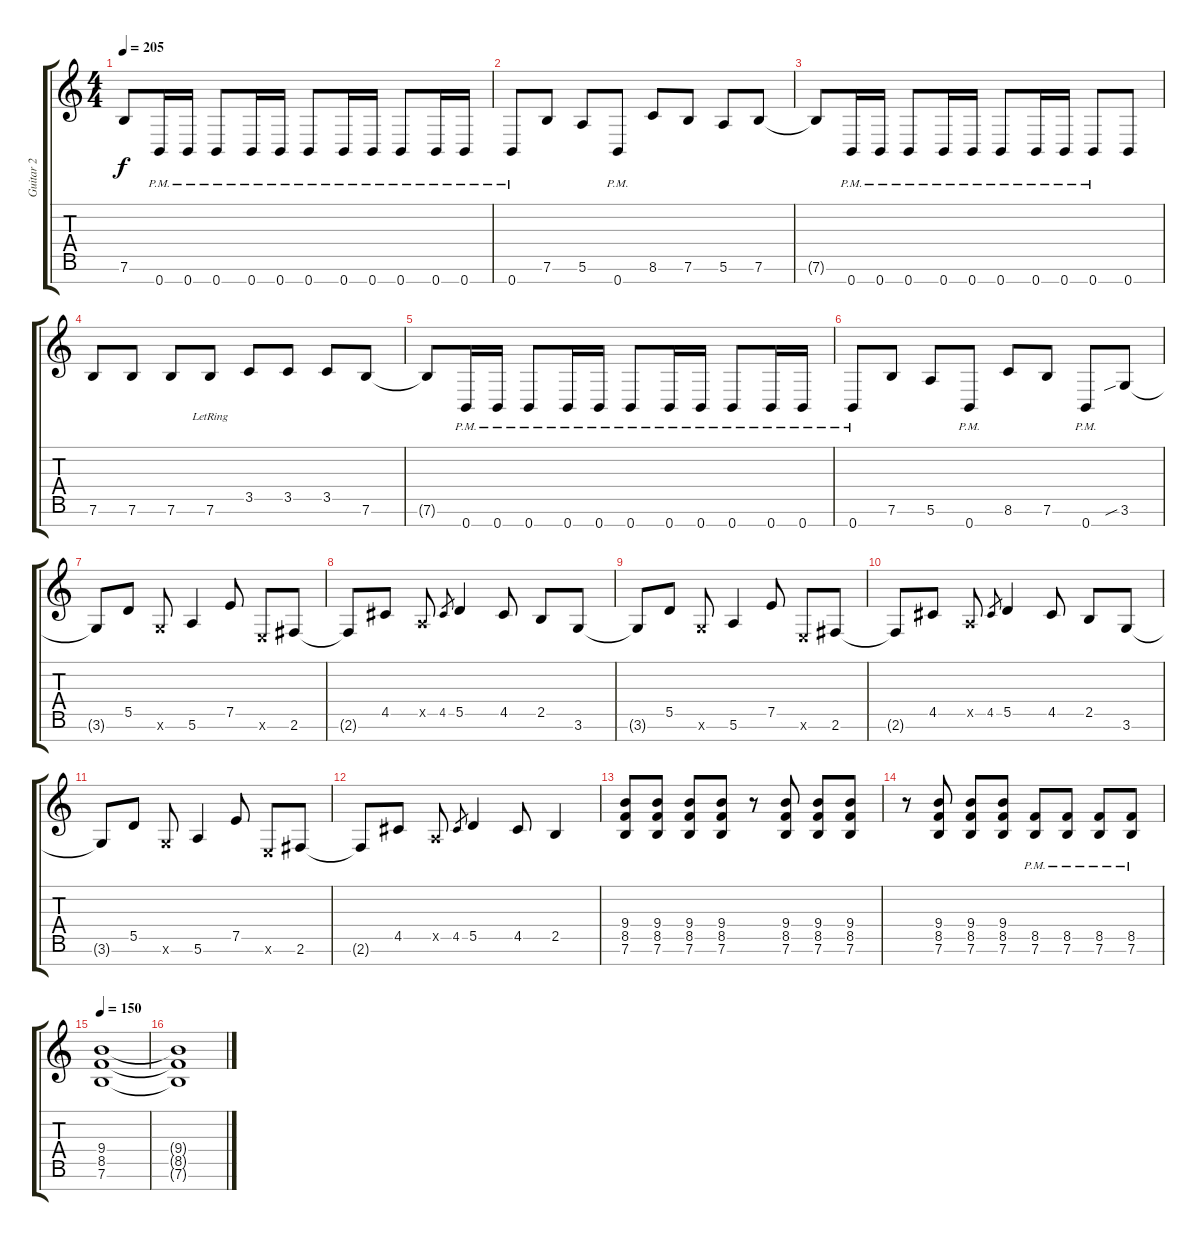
\track ("Guitar 2" "Guitar 2") {instrument distortionguitar}
\staff {score tabs}
\tuning (E4 B3 G3 D3 A2 E2 B1) {hide}
\ts (4 4)
\tempo 205
\clef g2
\ks c
7.6{t}.8{dy f} 0.7{pm}.16 0.7{pm}.16 0.7{pm}.8 0.7{pm}.16 0.7{pm}.16 0.7{pm}.8 0.7{pm}.16 0.7{pm}.16 0.7{pm}.8 0.7{pm}.16 0.7{pm}.16 |
0.7{pm}.8 7.6.8 5.6.8 0.7{pm}.8 8.6.8 7.6.8 5.6.8 7.6.8 |
7.6{t}.8 0.7{pm}.16 0.7{pm}.16 0.7{pm}.8 0.7{pm}.16 0.7{pm}.16 0.7{pm}.8 0.7{pm}.16 0.7{pm}.16 0.7{pm}.8 0.7.8 |
7.6.8 7.6.8 7.6.8 7.6{lr}.8 3.5.8 3.5.8 3.5.8 7.6.8 |
7.6{t}.8 0.7{pm}.16 0.7{pm}.16 0.7{pm}.8 0.7{pm}.16 0.7{pm}.16 0.7{pm}.8 0.7{pm}.16 0.7{pm}.16 0.7{pm}.8 0.7{pm}.16 0.7{pm}.16 |
0.7{pm}.8 7.6.8 5.6.8 0.7{pm}.8 8.6.8 7.6.8 0.7{pm}.8 3.6{sib}.8 |
3.6{t}.8 5.5.8 3.6{x}.8 5.6.4 7.5.8 0.6{x}.8 2.6.8 |
2.6{t}.8 4.5.8 0.5{x}.8 4.5.8{gr} 5.5.4 4.5.8 2.5.8 3.6.8 |
3.6{t}.8 5.5.8 3.6{x}.8 5.6.4 7.5.8 0.6{x}.8 2.6.8 |
2.6{t}.8 4.5.8 0.5{x}.8 4.5.8{gr} 5.5.4 4.5.8 2.5.8 3.6.8 |
3.6{t}.8 5.5.8 3.6{x}.8 5.6.4 7.5.8 0.6{x}.8 2.6.8 |
2.6{t}.8 4.5.8 0.5{x}.8 4.5.8{gr} 5.5.4 4.5.8 2.5.4 |
(9.4 8.5 7.6).8 (9.4 8.5 7.6).8 (9.4 8.5 7.6).8 (9.4 8.5 7.6).8 r.8 (9.4 8.5 7.6).8 (9.4 8.5 7.6).8 (9.4 8.5 7.6).8 |
r.8 (9.4 8.5 7.6).8 (9.4 8.5 7.6).8 (9.4 8.5 7.6).8 (8.5{pm} 7.6{pm}).8 (8.5{pm} 7.6{pm}).8 (8.5{pm} 7.6{pm}).8 (8.5{pm} 7.6{pm}).8 |
\tempo 150
(9.4 8.5 7.6).1 |
(9.4{t} 8.5{t} 7.6{t}).1
